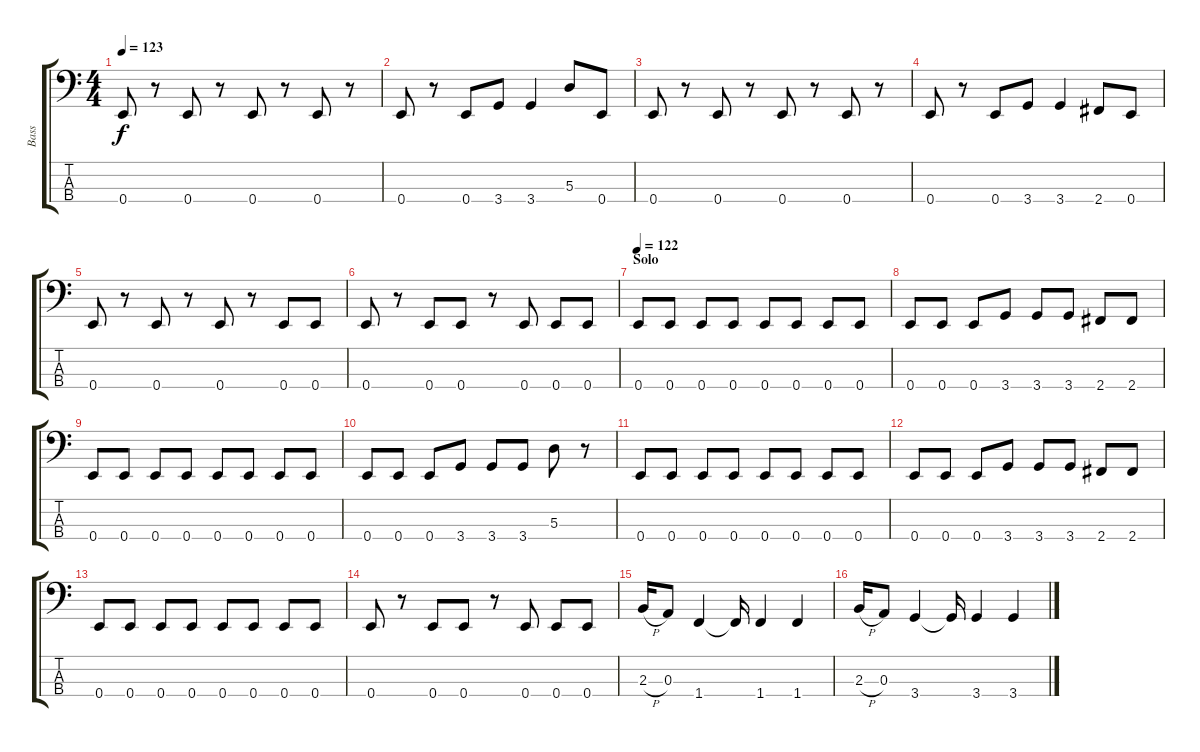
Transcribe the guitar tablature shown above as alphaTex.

\track ("Bass" "Bass") {instrument electricbassfinger}
\staff {score tabs}
\tuning (G2 D2 A1 E1) {hide}
\ts (4 4)
\tempo 123
\clef f4
\ks c
0.4.8{dy f} r.8 0.4.8 r.8 0.4.8 r.8 0.4.8 r.8 |
0.4.8 r.8 0.4.8 3.4.8 3.4.4 5.3.8 0.4.8 |
0.4.8 r.8 0.4.8 r.8 0.4.8 r.8 0.4.8 r.8 |
0.4.8 r.8 0.4.8 3.4.8 3.4.4 2.4.8 0.4.8 |
0.4.8 r.8 0.4.8 r.8 0.4.8 r.8 0.4.8 0.4.8 |
0.4.8 r.8 0.4.8 0.4.8 r.8 0.4.8 0.4.8 0.4.8 |
\section ("" "Solo")
\tempo 122
0.4.8 0.4.8 0.4.8 0.4.8 0.4.8 0.4.8 0.4.8 0.4.8 |
0.4.8 0.4.8 0.4.8 3.4.8 3.4.8 3.4.8 2.4.8 2.4.8 |
0.4.8 0.4.8 0.4.8 0.4.8 0.4.8 0.4.8 0.4.8 0.4.8 |
0.4.8 0.4.8 0.4.8 3.4.8 3.4.8 3.4.8 5.3.8 r.8 |
0.4.8 0.4.8 0.4.8 0.4.8 0.4.8 0.4.8 0.4.8 0.4.8 |
0.4.8 0.4.8 0.4.8 3.4.8 3.4.8 3.4.8 2.4.8 2.4.8 |
0.4.8 0.4.8 0.4.8 0.4.8 0.4.8 0.4.8 0.4.8 0.4.8 |
0.4.8 r.8 0.4.8 0.4.8 r.8 0.4.8 0.4.8 0.4.8 |
2.3{h}.16 0.3.8 1.4.4 1.4{t}.16 1.4.4 1.4.4 |
2.3{h}.16 0.3.8 3.4.4 3.4{t}.16 3.4.4 3.4.4
